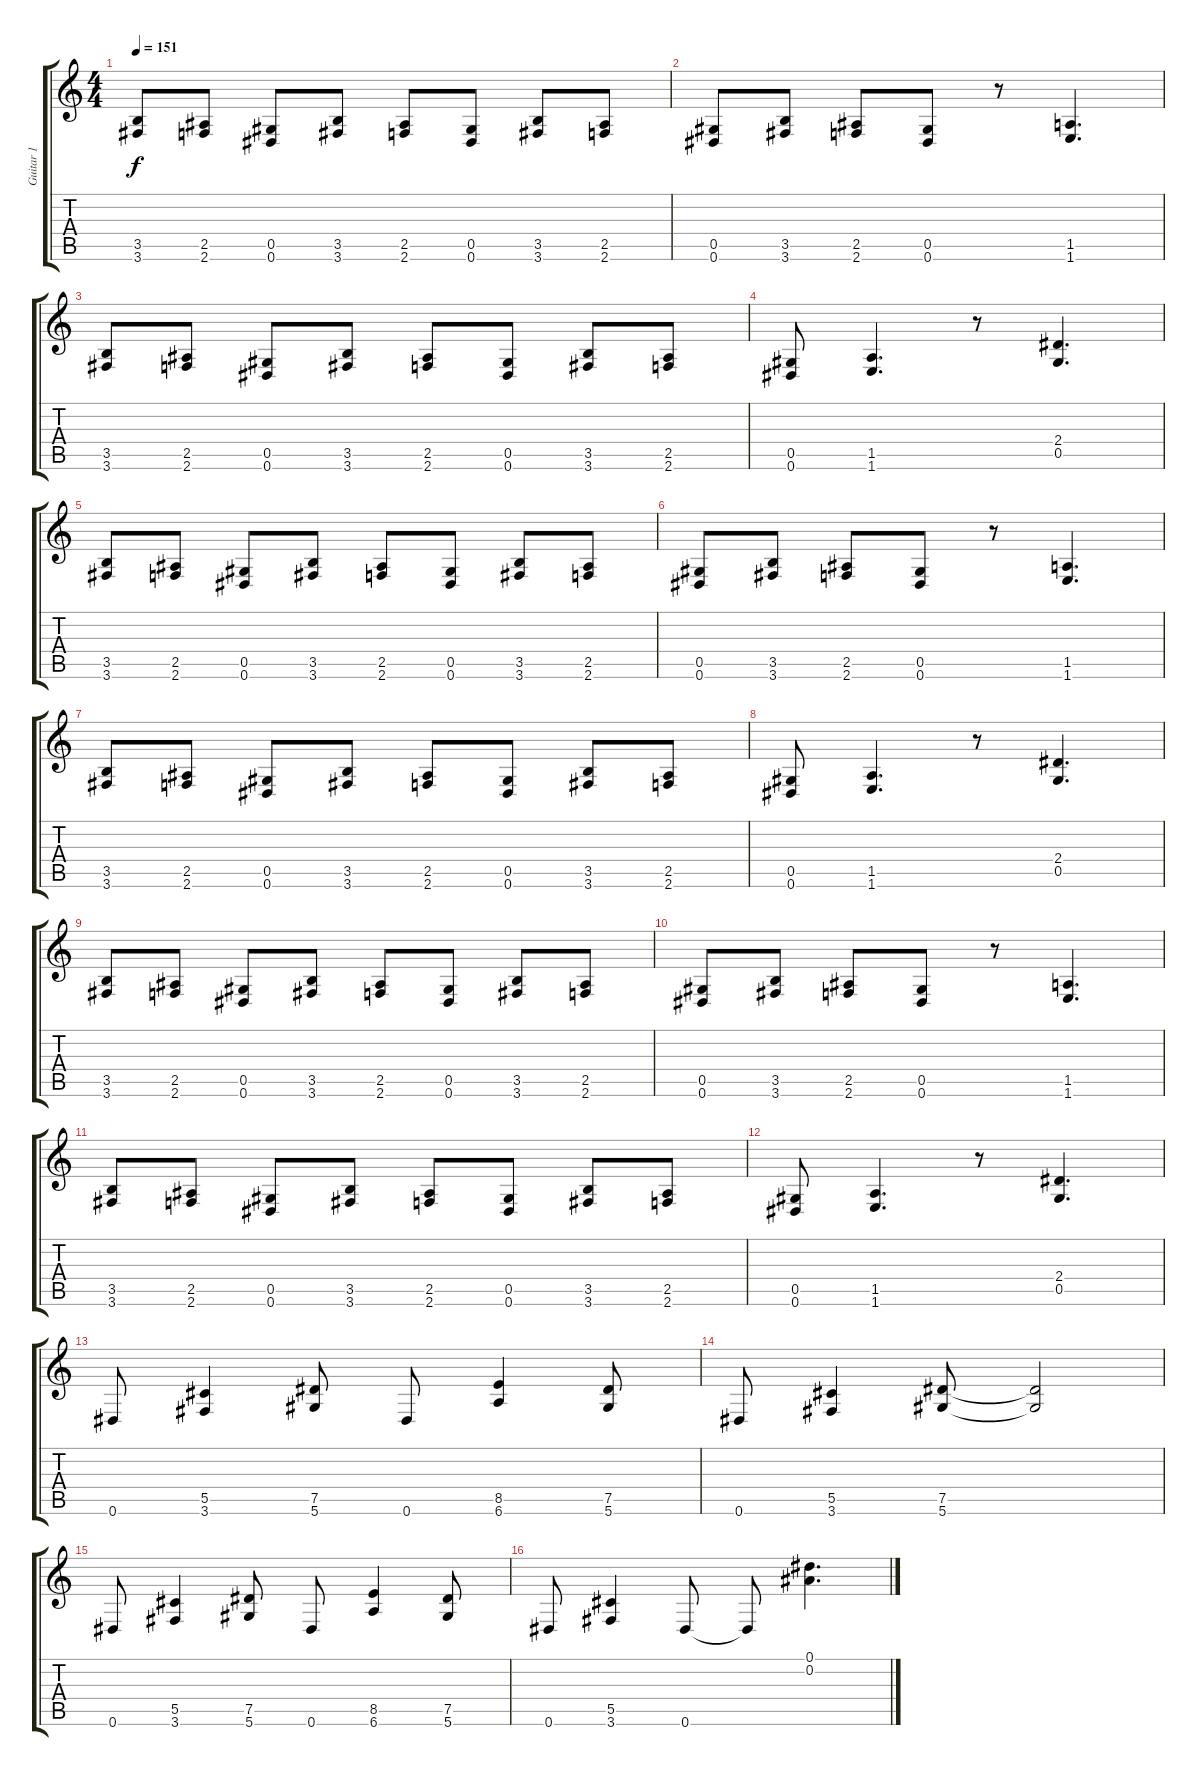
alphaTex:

\track ("Guitar 1" "Guitar 1") {instrument distortionguitar}
\staff {score tabs}
\tuning (Eb4 Bb3 Gb3 Db3 Ab2 Eb2) {hide}
\ts (4 4)
\tempo 151
\clef g2
\ks c
(3.5 3.6).8{dy f} (2.5 2.6).8 (0.5 0.6).8 (3.5 3.6).8 (2.5 2.6).8 (0.5 0.6).8 (3.5 3.6).8 (2.5 2.6).8 |
(0.5 0.6).8 (3.5 3.6).8 (2.5 2.6).8 (0.5 0.6).8 r.8 (1.5 1.6).4{d} |
(3.5 3.6).8 (2.5 2.6).8 (0.5 0.6).8 (3.5 3.6).8 (2.5 2.6).8 (0.5 0.6).8 (3.5 3.6).8 (2.5 2.6).8 |
(0.5 0.6).8 (1.5 1.6).4{d} r.8 (2.4 0.5).4{d} |
(3.5 3.6).8 (2.5 2.6).8 (0.5 0.6).8 (3.5 3.6).8 (2.5 2.6).8 (0.5 0.6).8 (3.5 3.6).8 (2.5 2.6).8 |
(0.5 0.6).8 (3.5 3.6).8 (2.5 2.6).8 (0.5 0.6).8 r.8 (1.5 1.6).4{d} |
(3.5 3.6).8 (2.5 2.6).8 (0.5 0.6).8 (3.5 3.6).8 (2.5 2.6).8 (0.5 0.6).8 (3.5 3.6).8 (2.5 2.6).8 |
(0.5 0.6).8 (1.5 1.6).4{d} r.8 (2.4 0.5).4{d} |
(3.5 3.6).8 (2.5 2.6).8 (0.5 0.6).8 (3.5 3.6).8 (2.5 2.6).8 (0.5 0.6).8 (3.5 3.6).8 (2.5 2.6).8 |
(0.5 0.6).8 (3.5 3.6).8 (2.5 2.6).8 (0.5 0.6).8 r.8 (1.5 1.6).4{d} |
(3.5 3.6).8 (2.5 2.6).8 (0.5 0.6).8 (3.5 3.6).8 (2.5 2.6).8 (0.5 0.6).8 (3.5 3.6).8 (2.5 2.6).8 |
(0.5 0.6).8 (1.5 1.6).4{d} r.8 (2.4 0.5).4{d} |
0.6.8 (5.5 3.6).4 (7.5 5.6).8 0.6.8 (8.5 6.6).4 (7.5 5.6).8 |
0.6.8 (5.5 3.6).4 (7.5 5.6).8 (7.5{t} 5.6{t}).2 |
0.6.8 (5.5 3.6).4 (7.5 5.6).8 0.6.8 (8.5 6.6).4 (7.5 5.6).8 |
0.6.8 (5.5 3.6).4 0.6.8 0.6{t}.8 (0.1 0.2).4{d}
